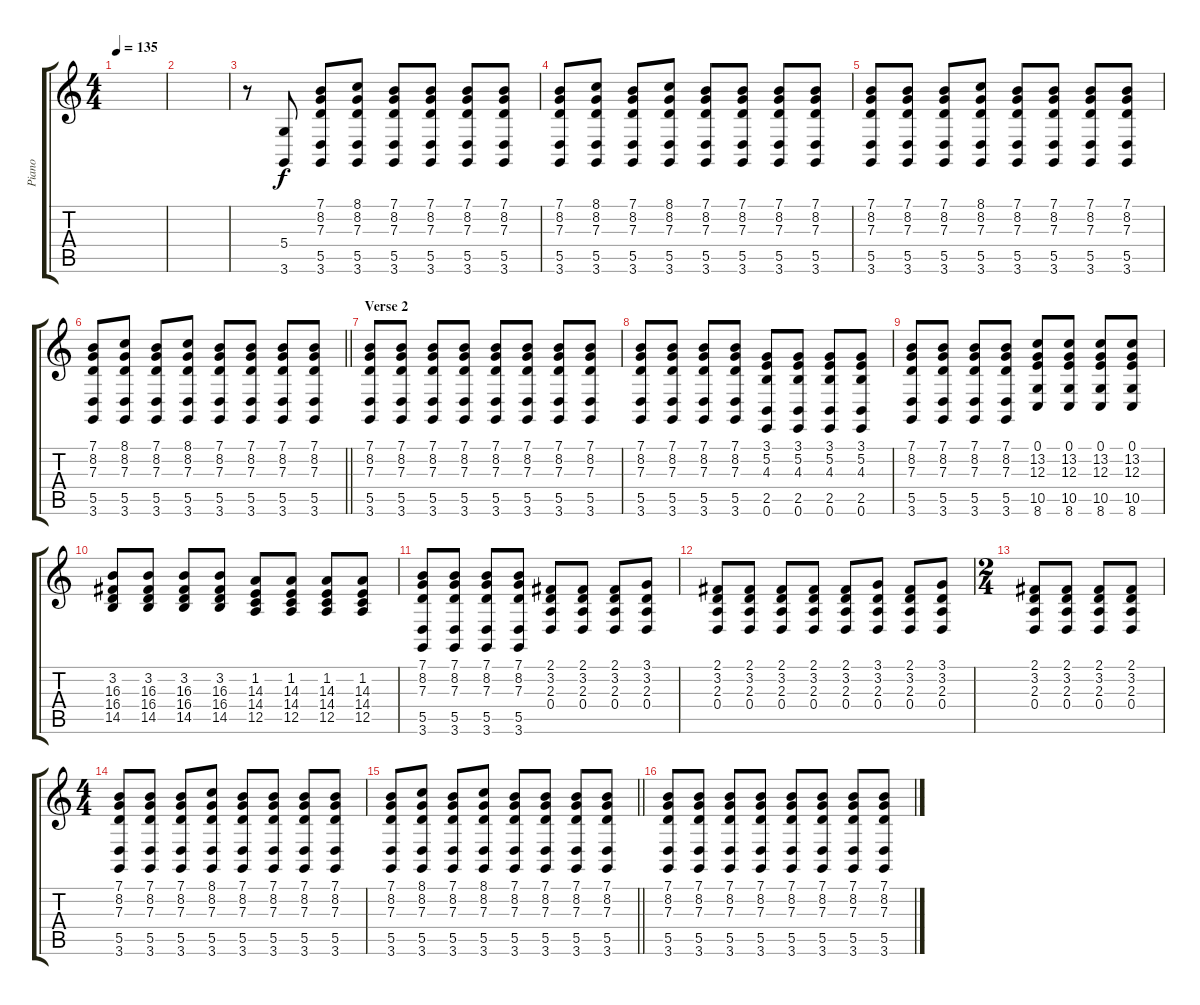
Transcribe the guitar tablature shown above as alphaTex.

\track ("Piano" "Piano") {instrument acousticgrandpiano}
\staff {score tabs}
\tuning (E4 B3 G3 D3 A2 E2) {hide}
\ts (4 4)
\tempo 135
\clef g2
\ks c
|
|
r.8 (5.4 3.6).8 (7.1 8.2 7.3 5.5 3.6).8 (8.1 8.2 7.3 5.5 3.6).8 (7.1 8.2 7.3 5.5 3.6).8 (7.1 8.2 7.3 5.5 3.6).8 (7.1 8.2 7.3 5.5 3.6).8 (7.1 8.2 7.3 5.5 3.6).8 |
(7.1 8.2 7.3 5.5 3.6).8 (8.1 8.2 7.3 5.5 3.6).8 (7.1 8.2 7.3 5.5 3.6).8 (8.1 8.2 7.3 5.5 3.6).8 (7.1 8.2 7.3 5.5 3.6).8 (7.1 8.2 7.3 5.5 3.6).8 (7.1 8.2 7.3 5.5 3.6).8 (7.1 8.2 7.3 5.5 3.6).8 |
(7.1 8.2 7.3 5.5 3.6).8 (7.1 8.2 7.3 5.5 3.6).8 (7.1 8.2 7.3 5.5 3.6).8 (8.1 8.2 7.3 5.5 3.6).8 (7.1 8.2 7.3 5.5 3.6).8 (7.1 8.2 7.3 5.5 3.6).8 (7.1 8.2 7.3 5.5 3.6).8 (7.1 8.2 7.3 5.5 3.6).8 |
\barLineRight lightlight
(7.1 8.2 7.3 5.5 3.6).8 (8.1 8.2 7.3 5.5 3.6).8 (7.1 8.2 7.3 5.5 3.6).8 (8.1 8.2 7.3 5.5 3.6).8 (7.1 8.2 7.3 5.5 3.6).8 (7.1 8.2 7.3 5.5 3.6).8 (7.1 8.2 7.3 5.5 3.6).8 (7.1 8.2 7.3 5.5 3.6).8 |
\section ("" "Verse 2")
(7.1 8.2 7.3 5.5 3.6).8 (7.1 8.2 7.3 5.5 3.6).8 (7.1 8.2 7.3 5.5 3.6).8 (7.1 8.2 7.3 5.5 3.6).8 (7.1 8.2 7.3 5.5 3.6).8 (7.1 8.2 7.3 5.5 3.6).8 (7.1 8.2 7.3 5.5 3.6).8 (7.1 8.2 7.3 5.5 3.6).8 |
(7.1 8.2 7.3 5.5 3.6).8 (7.1 8.2 7.3 5.5 3.6).8 (7.1 8.2 7.3 5.5 3.6).8 (7.1 8.2 7.3 5.5 3.6).8 (3.1 5.2 4.3 2.5 0.6).8 (3.1 5.2 4.3 2.5 0.6).8 (3.1 5.2 4.3 2.5 0.6).8 (3.1 5.2 4.3 2.5 0.6).8 |
(7.1 8.2 7.3 5.5 3.6).8 (7.1 8.2 7.3 5.5 3.6).8 (7.1 8.2 7.3 5.5 3.6).8 (7.1 8.2 7.3 5.5 3.6).8 (0.1 13.2 12.3 10.5 8.6).8 (0.1 13.2 12.3 10.5 8.6).8 (0.1 13.2 12.3 10.5 8.6).8 (0.1 13.2 12.3 10.5 8.6).8 |
(3.2 16.3 16.4 14.5).8 (3.2 16.3 16.4 14.5).8 (3.2 16.3 16.4 14.5).8 (3.2 16.3 16.4 14.5).8 (1.2 14.3 14.4 12.5).8 (1.2 14.3 14.4 12.5).8 (1.2 14.3 14.4 12.5).8 (1.2 14.3 14.4 12.5).8 |
(7.1 8.2 7.3 5.5 3.6).8 (7.1 8.2 7.3 5.5 3.6).8 (7.1 8.2 7.3 5.5 3.6).8 (7.1 8.2 7.3 5.5 3.6).8 (2.1 3.2 2.3 0.4).8 (2.1 3.2 2.3 0.4).8 (2.1 3.2 2.3 0.4).8 (3.1 3.2 2.3 0.4).8 |
(2.1 3.2 2.3 0.4).8 (2.1 3.2 2.3 0.4).8 (2.1 3.2 2.3 0.4).8 (2.1 3.2 2.3 0.4).8 (2.1 3.2 2.3 0.4).8 (3.1 3.2 2.3 0.4).8 (2.1 3.2 2.3 0.4).8 (3.1 3.2 2.3 0.4).8 |
\ts (2 4)
(2.1 3.2 2.3 0.4).8 (2.1 3.2 2.3 0.4).8 (2.1 3.2 2.3 0.4).8 (2.1 3.2 2.3 0.4).8 |
\ts (4 4)
(7.1 8.2 7.3 5.5 3.6).8 (7.1 8.2 7.3 5.5 3.6).8 (7.1 8.2 7.3 5.5 3.6).8 (8.1 8.2 7.3 5.5 3.6).8 (7.1 8.2 7.3 5.5 3.6).8 (7.1 8.2 7.3 5.5 3.6).8 (7.1 8.2 7.3 5.5 3.6).8 (7.1 8.2 7.3 5.5 3.6).8 |
\barLineRight lightlight
(7.1 8.2 7.3 5.5 3.6).8 (8.1 8.2 7.3 5.5 3.6).8 (7.1 8.2 7.3 5.5 3.6).8 (8.1 8.2 7.3 5.5 3.6).8 (7.1 8.2 7.3 5.5 3.6).8 (7.1 8.2 7.3 5.5 3.6).8 (7.1 8.2 7.3 5.5 3.6).8 (7.1 8.2 7.3 5.5 3.6).8 |
(7.1 8.2 7.3 5.5 3.6).8 (7.1 8.2 7.3 5.5 3.6).8 (7.1 8.2 7.3 5.5 3.6).8 (7.1 8.2 7.3 5.5 3.6).8 (7.1 8.2 7.3 5.5 3.6).8 (7.1 8.2 7.3 5.5 3.6).8 (7.1 8.2 7.3 5.5 3.6).8 (7.1 8.2 7.3 5.5 3.6).8
